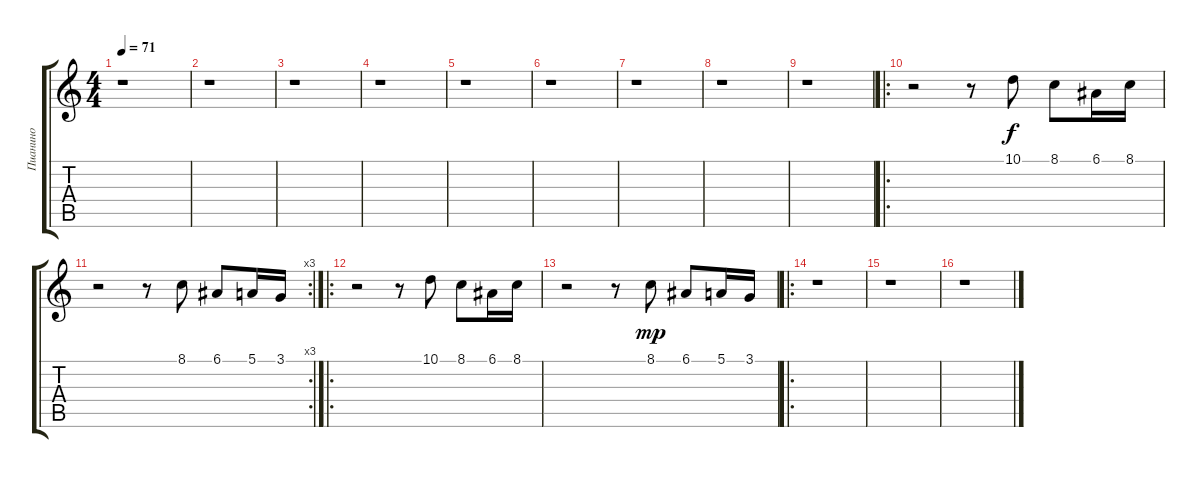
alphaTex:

\track ("Пианино" "Пианино") {instrument acousticgrandpiano}
\staff {score tabs}
\tuning (E4 B3 G3 D3 A2 E2) {hide}
\ts (4 4)
\tempo 71
\clef g2
\ks c
r.1{dy f instrument acousticgrandpiano} |
r.1 |
r.1 |
r.1 |
r.1 |
r.1 |
r.1 |
r.1 |
r.1 |
\ro
r.2 r.8 10.1.8 8.1.8 6.1.16 8.1.16 |
\rc 3
r.2 r.8 8.1.8 6.1.8 5.1.16 3.1.16 |
\ro
r.2 r.8 10.1.8 8.1.8 6.1.16 8.1.16 |
r.2 r.8 8.1.8{dy mp} 6.1.8 5.1.16 3.1.16 |
\ro
r.1 |
r.1 |
r.1
